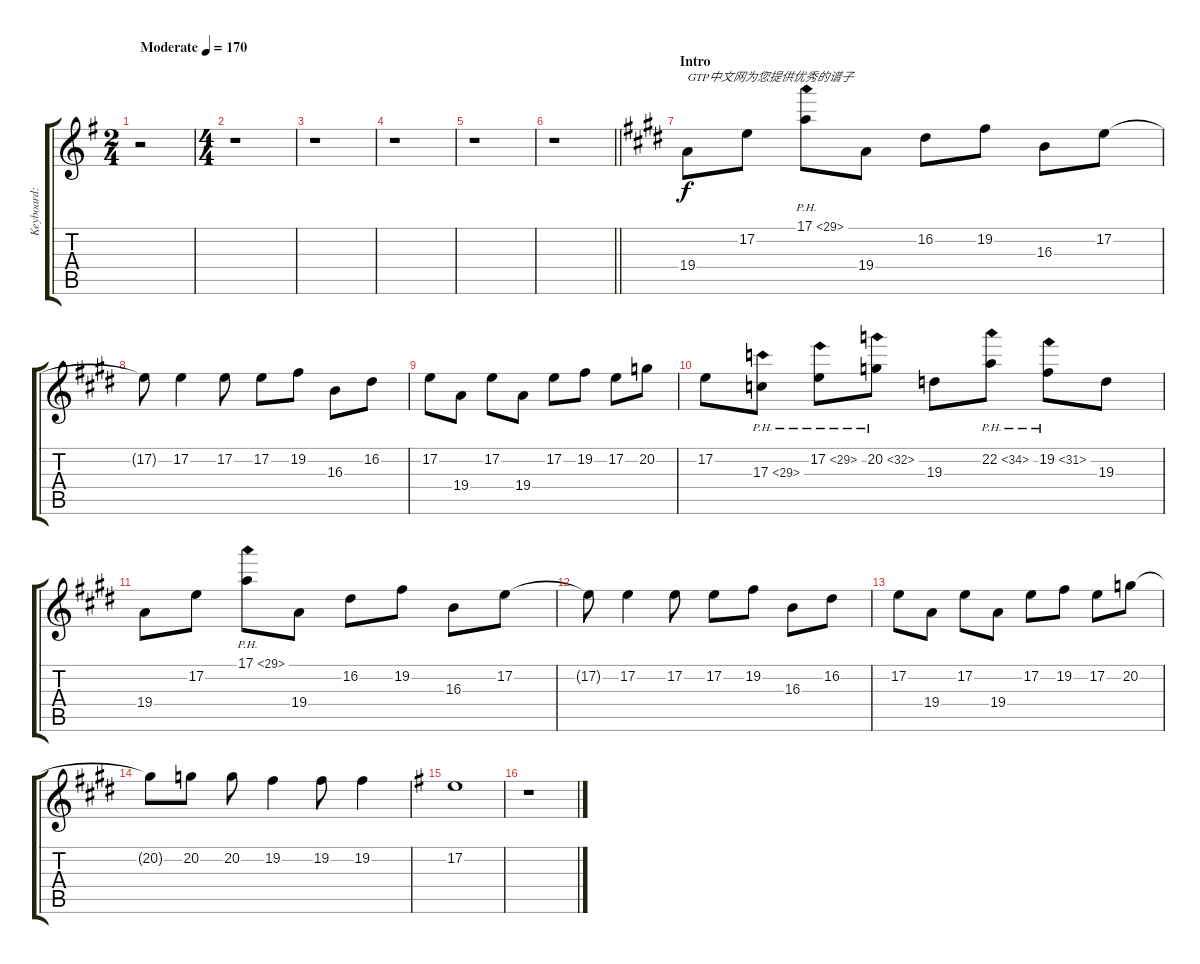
\track ("Keyboard: Tsugumi Kotobuki" "Keyboard: ") {instrument pad7halo}
\staff {score tabs}
\tuning (E4 B3 G3 D3 A2 E2) {hide}
\ts (2 4)
\tempo (170 "Moderate")
\clef g2
\ks eminor
r.2{dy f instrument pad7halo} |
\ts (4 4)
r.1 |
r.1 |
r.1 |
r.1 |
\barLineRight lightlight
r.1 |
\section ("" "Intro")
\ks e
19.4.8{txt "GTP中文网为您提供优秀的谱子" instrument pad7halo} 17.2.8 17.1{ph 12}.8 19.4.8 16.2.8 19.2.8 16.3.8 17.2.8 |
17.2{t}.8 17.2.4 17.2.8 17.2.8 19.2.8 16.3.8 16.2.8 |
17.2.8 19.4.8 17.2.8 19.4.8 17.2.8 19.2.8 17.2.8 20.2.8 |
17.2.8 17.3{ph 12}.8 17.2{ph 12}.8 20.2{ph 12}.8 19.3.8 22.2{ph 12}.8 19.2{ph 12}.8 19.3.8 |
19.4.8 17.2.8 17.1{ph 12}.8 19.4.8 16.2.8 19.2.8 16.3.8 17.2.8 |
17.2{t}.8 17.2.4 17.2.8 17.2.8 19.2.8 16.3.8 16.2.8 |
17.2.8 19.4.8 17.2.8 19.4.8 17.2.8 19.2.8 17.2.8 20.2.8 |
20.2{t}.8 20.2.8 20.2.8 19.2.4 19.2.8 19.2.4 |
\ks g
17.2.1 |
r.1
